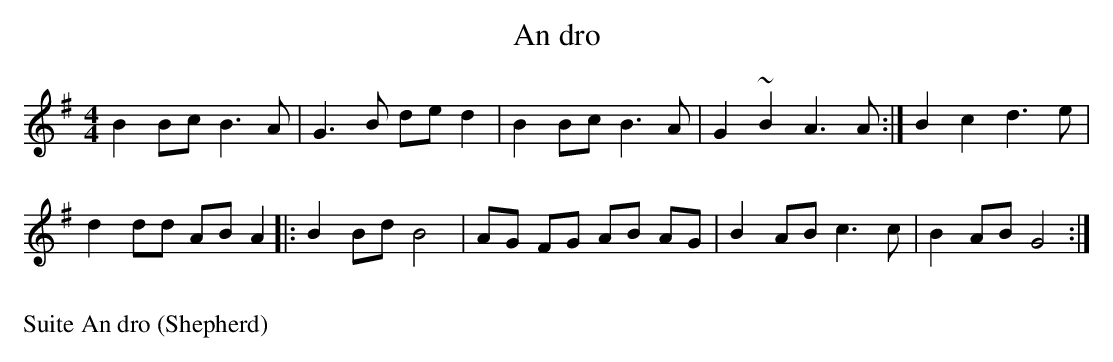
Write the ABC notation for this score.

X:1
T:An dro
M:4/4
L:1/8
K:G
B2 BcB3A|G3B de d2|B2 BcB3A|G2~B2A3A:|B2c2d3e|
d2dd ABA2|:B2BdB4|AG FG AB AG|B2 AB c3c|B2 ABG4:|
